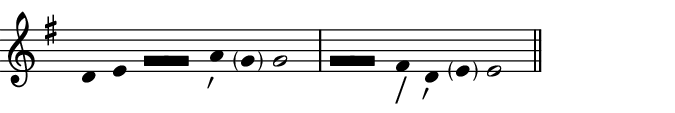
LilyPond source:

\include "norms.ly"

\score {
  \new Staff \relative g'  {
        \cadenzaOn
        \stemOff 
        \tallParens
        \key g \major
        d4 e \longbar -3 a_\markup{ \tick } \parenthesize g g2 \bar "|" 
        \longbar -3 fis4_\markup { \bigslash } d_\markup { \tick } \parenthesize e e2 \bar "||"
  }
}
